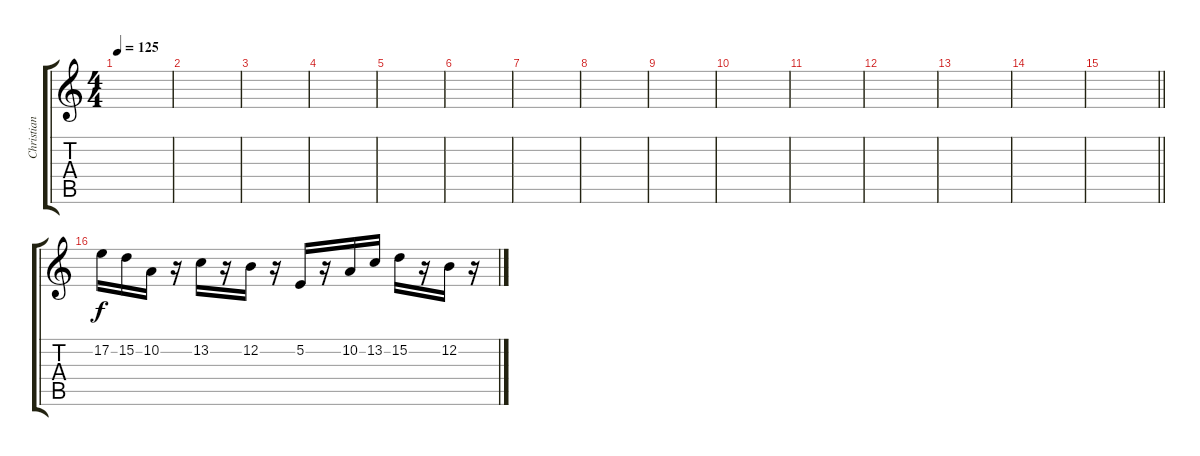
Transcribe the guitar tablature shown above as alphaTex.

\track ("Christian L. (Keyboard)" "Christian ") {instrument pad3polysynth}
\staff {score tabs}
\tuning (E4 B3 G3 D3 A2 E2) {hide}
\ts (4 4)
\tempo 125
\clef g2
\ks c
|
|
|
|
|
|
|
|
|
|
|
|
|
|
\barLineRight lightlight
|
17.2.16{volume 16} 15.2.16 10.2.16 r.16 13.2.16 r.16 12.2.16 r.16 5.2.16 r.16 10.2.16 13.2.16 15.2.16 r.16 12.2.16 r.16
